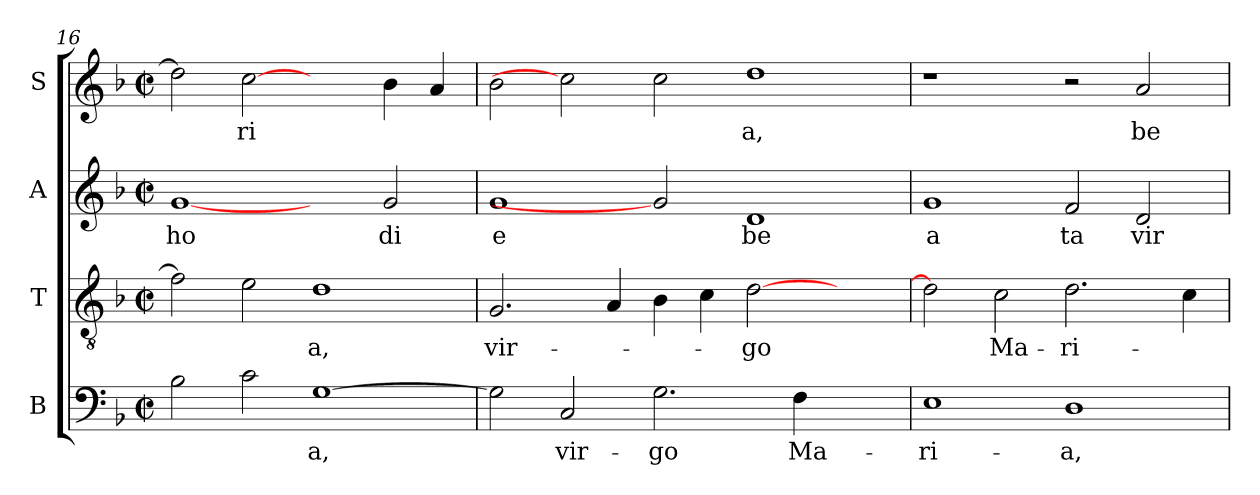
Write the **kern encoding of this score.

**kern	**text	**kern	**text	**kern	**text	**kern	**text
*part4	*part4	*part3	*part3	*part2	*part2	*part1	*part1
*staff4	*staff4	*staff3	*staff3	*staff2	*staff2	*staff1	*staff1
*I"B	*	*I"T	*	*I"A	*	*I"S	*
*clefF4	*	*clefGv2	*	*clefG2	*	*clefG2	*
*k[b-]	*	*k[b-]	*	*k[b-]	*	*k[b-]	*
*F:	*	*F:	*	*F:	*	*F:	*
*M2/2	*	*M2/2	*	*M2/2	*	*M2/2	*
*met(c|)	*	*met(c|)	*	*met(c|)	*	*met(c|)	*
=16	=16	=16	=16	=16	=16	=16	=16
!	!	!	!	!	!LO:LY:b:cj	!	!
2B-\	.	2f\]	.	[1g	ho	2dd\]	.
!	!	!	!	!	!	!	!LO:LY:b:cj
2c\	.	2e\	.	.	.	[2cc	ri
!	!LO:LY:b:cj	!	!LO:LY:b:cj	!	!	!	!
[>1G	-a,	1d	-a,	2ryy	.	2ryy	.
!	!	!	!	!	!LO:LY:b:cj	!	!
.	.	.	.	2g/	di	4b-\	.
.	.	.	.	.	.	4a/	.
=17	=17	=17	=17	=17	=17	=17	=17
!	!	!	!LO:LY:b	!	!LO:LY:b:cj	!	!
2G\]	.	2.G/	vir-	1g	e	2b-\	.
!	!LO:LY:b:cj	!	!	!	!	!	!
2C/	vir-	.	.	.	.	2cc]	.
.	.	4A/	.	.	.	.	.
!	!LO:LY:b:cj	!	!	!	!	!	!
2.G\	-go	4B-\	.	2g]	.	2cc\	.
.	.	4c\	.	.	.	.	.
!	!	!	!LO:LY:b:cj	!	!LO:LY:b:cj	!	!LO:LY:b:cj
.	.	[>2d\	-go	1d	be	1dd	a,
!	!LO:LY:b:cj	!	!	!	!	!	!
4F\	Ma-	.	.	.	.	.	.
2ryy	.	2ryy	.	.	.	.	.
=18	=18	=18	=18	=18	=18	=18	=18
!	!LO:LY:b:cj	!	!	!	!LO:LY:b:cj	!	!
1E	-ri-	2d\]	.	1g	a	1r	.
!	!	!	!LO:LY:b:cj	!	!	!	!
.	.	2c\	Ma-	.	.	.	.
!	!LO:LY:b:cj	!	!LO:LY:b:cj	!	!LO:LY:b:cj	!	!
1D	-a,	2.d\	-ri-	2f/	ta	2r	.
!	!	!	!	!	!LO:LY:b:cj	!	!LO:LY:b:cj
.	.	.	.	2d/	vir	2a/	be
.	.	4c\	.	.	.	.	.
=	=	=	=	=	=	=	=
*-	*-	*-	*-	*-	*-	*-	*-
